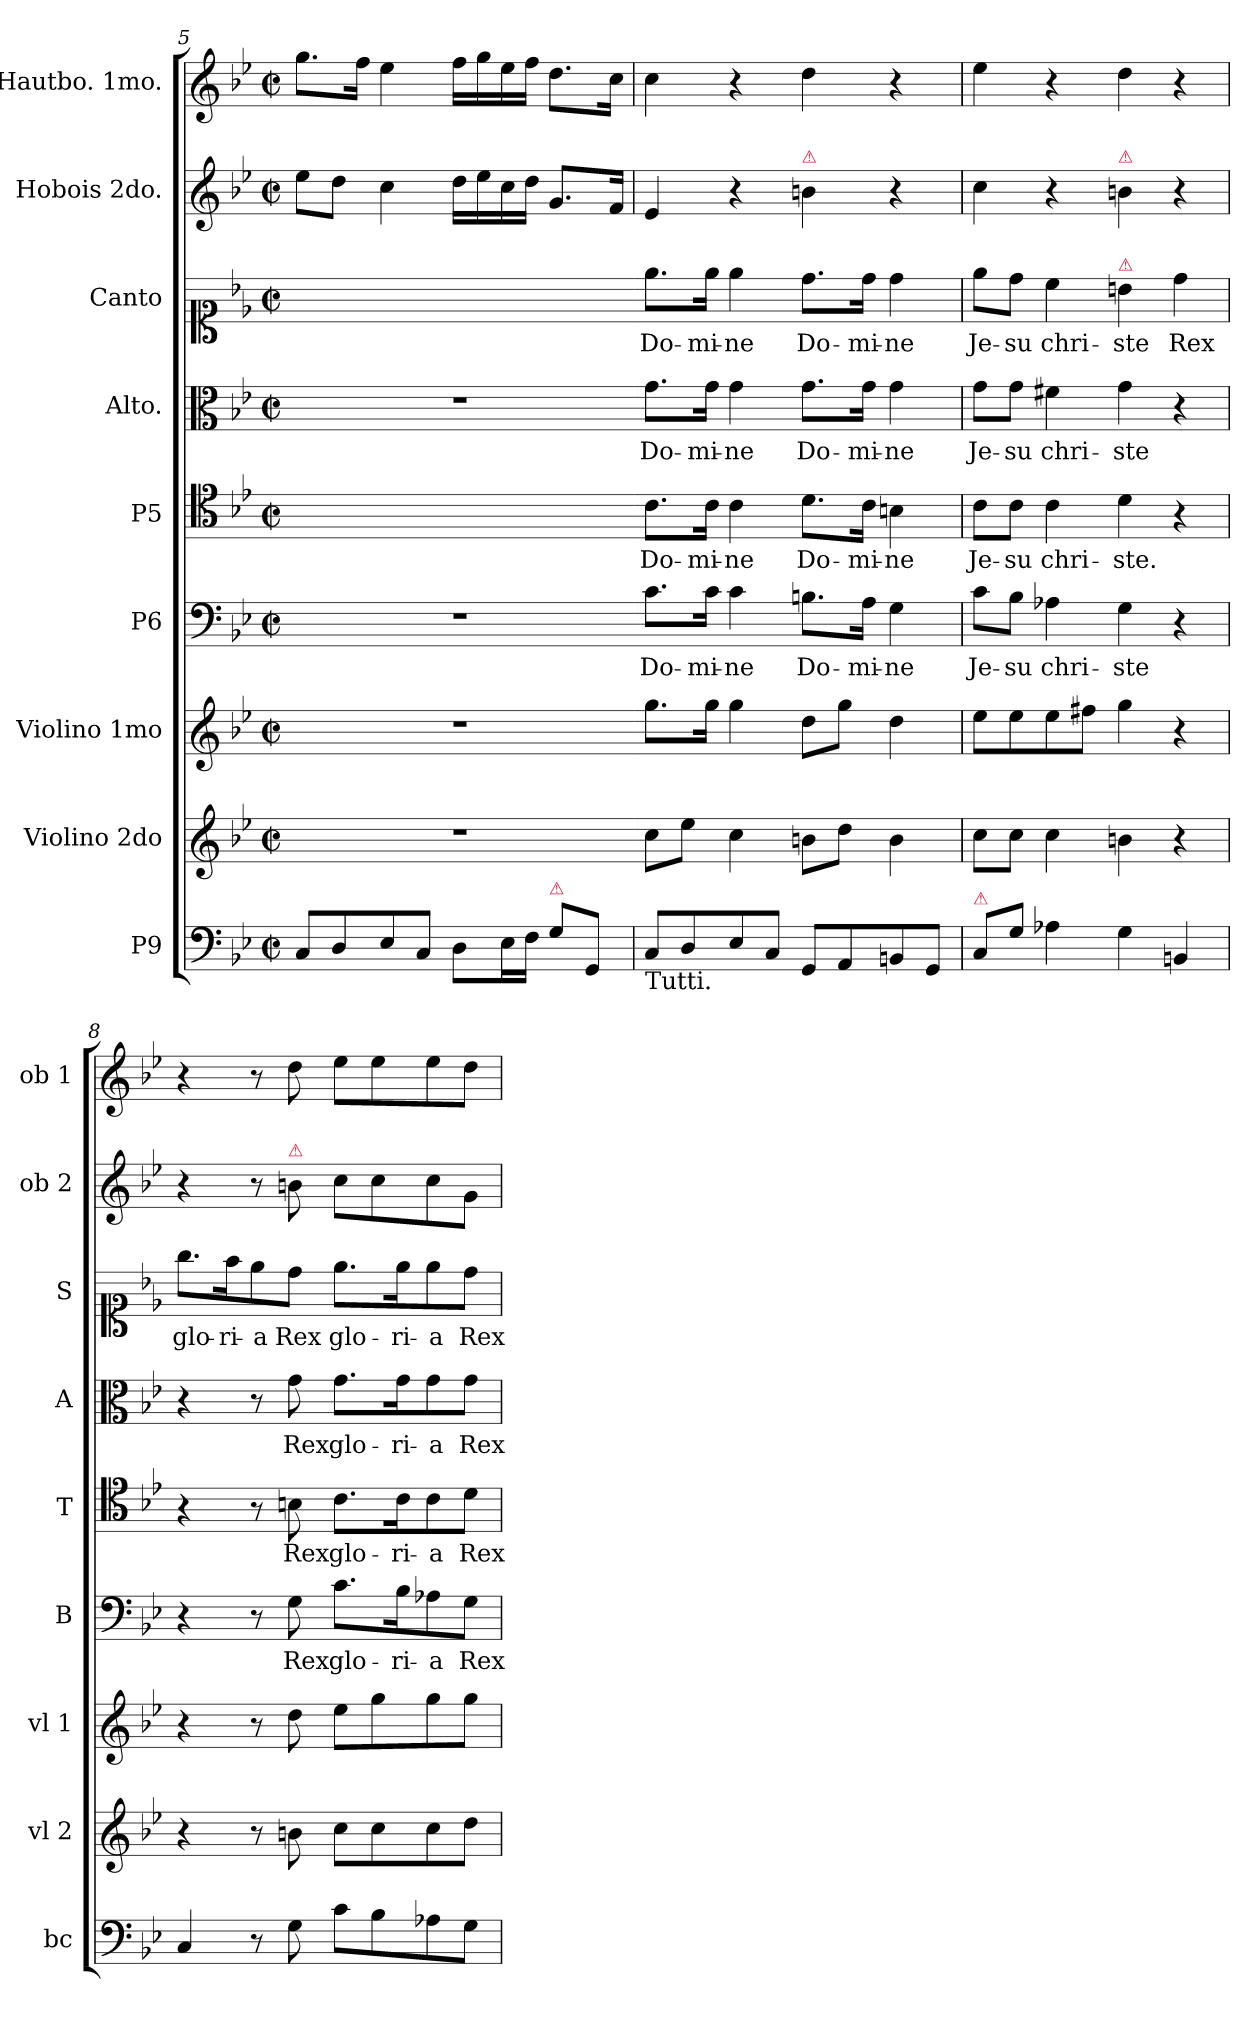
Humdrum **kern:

**kern	**kern	**kern	**kern	**text	**kern	**text	**kern	**text	**kern	**text	**kern	**kern
*part9	*part8	*part7	*part6	*part6	*part5	*part5	*part4	*part4	*part3	*part3	*part2	*part1
*staff9	*staff8	*staff7	*staff6	*staff6	*staff5	*staff5	*staff4	*staff4	*staff3	*staff3	*staff2	*staff1
*I"P9	*I"Violino 2do	*I"Violino 1mo	*I"P6	*	*I"P5	*	*I"Alto.	*	*I"Canto	*	*I"Hobois 2do.	*I"Hautbo. 1mo.
*I'bc	*I'vl 2	*I'vl 1	*I'B	*	*I'T	*	*I'A	*	*I'S	*	*I'ob 2	*I'ob 1
*clefF4	*clefG2	*clefG2	*clefF4	*	*clefC4	*	*clefC3	*	*clefC1	*	*clefG2	*clefG2
*k[b-e-]	*k[b-e-]	*k[b-e-]	*k[b-e-]	*	*k[b-e-]	*	*k[b-e-]	*	*k[b-e-]	*	*k[b-e-]	*k[b-e-]
*g:	*g:	*g:	*g:	*	*g:	*	*g:	*	*g:	*	*g:	*g:
*M2/2	*M2/2	*M2/2	*M2/2	*	*M2/2	*	*M2/2	*	*M2/2	*	*M2/2	*M2/2
*met(c|)	*met(c|)	*met(c|)	*met(c|)	*	*met(c|)	*	*met(c|)	*	*met(c|)	*	*met(c|)	*met(c|)
=5	=5	=5	=5	=5	=5	=5	=5	=5	=5	=5	=5	=5
8C/L	1r	1r	1r	.	1ryy	.	1r	.	1ryy	.	8ee-\L	8.gg\L
8D/	.	.	.	.	.	.	.	.	.	.	8dd\J	.
.	.	.	.	.	.	.	.	.	.	.	.	16ff\Jk
8E-/	.	.	.	.	.	.	.	.	.	.	4cc\	4ee-\
8C/J	.	.	.	.	.	.	.	.	.	.	.	.
8D\L	.	.	.	.	.	.	.	.	.	.	16dd\LL	16ff\LL
.	.	.	.	.	.	.	.	.	.	.	16ee-\	16gg\
16E-\L	.	.	.	.	.	.	.	.	.	.	16cc\	16ee-\
16F\JJ	.	.	.	.	.	.	.	.	.	.	16dd\JJ	16ff\JJ
!LO:TX:a:color=crimson:t=⚠	!	!	!	!	!	!	!	!	!	!	!	!
8G\L	.	.	.	.	.	.	.	.	.	.	8.g/L	8.dd\L
8GG/J	.	.	.	.	.	.	.	.	.	.	.	.
.	.	.	.	.	.	.	.	.	.	.	16f/Jk	16cc\Jk
=6	=6	=6	=6	=6	=6	=6	=6	=6	=6-	=6	=6	=6
!LO:TX:b:t=Tutti.	!	!	!	!	!	!	!	!	!	!	!	!
8C/L	8cc\L	8.gg\L	8.c\L	Do-	8.c\L	Do-	8.g\L	Do-	8.ee-\L	Do-	4e-/	4cc\
8D/	8ee-\J	.	.	.	.	.	.	.	.	.	.	.
.	.	16gg\Jk	16c\Jk	-mi-	16c\Jk	-mi-	16g\Jk	-mi-	16ee-\Jk	-mi-	.	.
8E-/	4cc\	4gg\	4c\	-ne	4c\	-ne	4g\	-ne	4ee-\	-ne	4r	4r
8C/J	.	.	.	.	.	.	.	.	.	.	.	.
!	!	!	!	!	!	!	!	!	!	!	!LO:TX:a:color=crimson:t=⚠	!
!	!	!	!	!LO:LY:i	!	!LO:LY:i	!	!LO:LY:i	!	!LO:LY:i	!	!
8GG/L	8bn\L	8dd\L	8.Bn\L	Do-	8.d\L	Do-	8.g\L	Do-	8.dd\L	Do-	4bn\	4dd\
8AA/	8dd\J	8gg\J	.	.	.	.	.	.	.	.	.	.
!	!	!	!	!LO:LY:i	!	!LO:LY:i	!	!LO:LY:i	!	!LO:LY:i	!	!
.	.	.	16A\Jk	-mi-	16c\Jk	-mi-	16g\Jk	-mi-	16dd\Jk	-mi-	.	.
!	!	!	!	!LO:LY:i	!	!LO:LY:i	!	!LO:LY:i	!	!LO:LY:i	!	!
8BBn/	4b\	4dd\	4G\	-ne	4Bn\	-ne	4g\	-ne	4dd\	-ne	4r	4r
8GG/J	.	.	.	.	.	.	.	.	.	.	.	.
=7	=7	=7	=7	=7	=7	=7	=7	=7	=7	=7	=7	=7
!LO:TX:a:color=crimson:t=⚠	!	!	!	!	!	!	!	!	!	!	!	!
8C/L	8cc\L	8ee-\L	8c\L	Je-	8c\L	Je-	8g\L	Je-	8ee-\L	Je-	4cc\	4ee-\
8G\J	8cc\J	8ee-\	8B-\J	-su	8c\J	-su	8g\J	-su	8dd\J	-su	.	.
4A-X\	4cc\	8ee-\	4A-X\	chri-	4c\	chri-	4f#X\	chri-	4cc\	chri-	4r	4r
.	.	8ff#X\J	.	.	.	.	.	.	.	.	.	.
!	!	!	!	!	!	!	!	!	!	!	!LO:TX:a:color=crimson:t=⚠	!
!	!	!	!	!	!	!	!	!	!LO:TX:a:color=crimson:t=⚠	!	!	!
4G\	4bn\	4gg\	4G\	-ste	4d\	-ste.	4g\	-ste	4bn\	-ste	4bn\	4dd\
4BBn/	4r	4r	4r	.	4r	.	4r	.	4dd\	Rex	4r	4r
=8	=8	=8	=8	=8	=8	=8	=8	=8	=8	=8	=8	=8
4C/	4r	4r	4r	.	4r	.	4r	.	8.gg\L	glo-	4r	4r
.	.	.	.	.	.	.	.	.	16ff\K	-ri-	.	.
8r	8r	8r	8r	.	8r	.	8r	.	8ee-\	-a	8r	8r
!	!	!	!	!	!	!	!	!	!	!	!LO:TX:a:color=crimson:t=⚠	!
8G\	8bn\	8dd\	8G\	Rex	8Bn\	Rex	8g\	Rex	8dd\J	Rex	8bn\	8dd\
8c\L	8cc\L	8ee-\L	8.c\L	glo-	8.c\L	glo-	8.g\L	glo-	8.ee-\L	glo-	8cc\L	8ee-\L
8B-\	8cc\	8gg\	.	.	.	.	.	.	.	.	8cc\	8ee-\
.	.	.	16B-\K	-ri-	16c\K	-ri-	16g\K	-ri-	16ee-\K	-ri-	.	.
8A-X\	8cc\	8gg\	8A-X\	-a	8c\	-a	8g\	-a	8ee-\	-a	8cc\	8ee-\
!	!	!	!	!	!	!LO:LY:i	!	!	!	!	!	!
8G\J	8dd\J	8gg\J	8G\J	Rex	8d\J	Rex	8g\J	Rex	8dd\J	Rex	8g\J	8dd\J
=	=	=	=	=	=	=	=	=	=	=	=	=
*-	*-	*-	*-	*-	*-	*-	*-	*-	*-	*-	*-	*-
